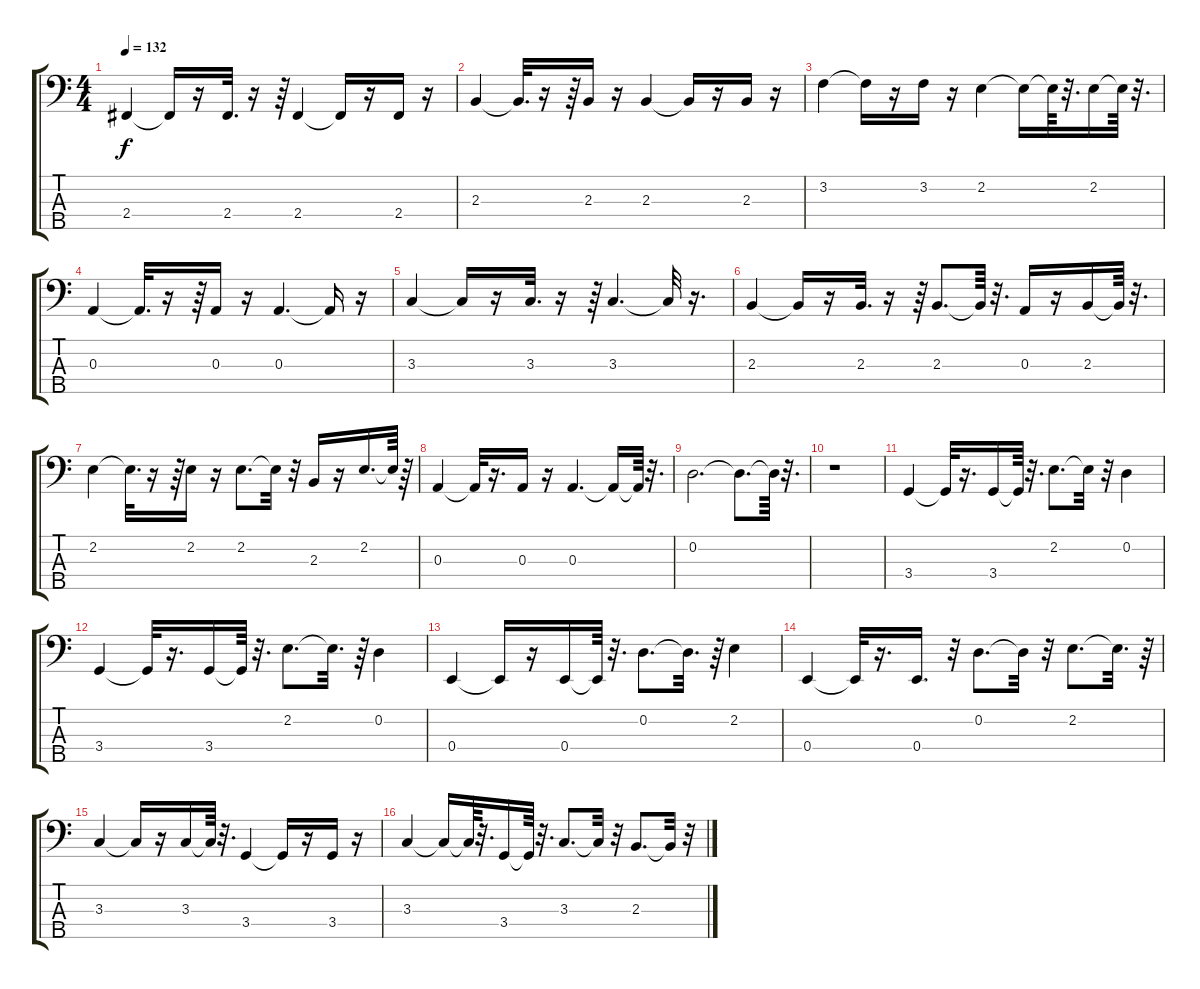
\track "" {instrument electricbassfinger}
\staff {score tabs}
\tuning (G2 D2 A1 E1 B0) {hide}
\ts (4 4)
\tempo 132
\clef f4
\ks c
2.4.4{dy f} 2.4{t}.16 r.16 2.4.32{d} r.16 r.64 2.4.4 2.4{t}.16 r.16 2.4.16 r.16 |
2.3.4 2.3{t}.32{d} r.16 r.64 2.3.16 r.16 2.3.4 2.3{t}.16 r.16 2.3.16 r.16 |
3.2.4 3.2{t}.16 r.16 3.2.16 r.16 2.2.4 2.2{t}.16 2.2{t}.64 r.32{d} 2.2.16 2.2{t}.64 r.32{d} |
0.3.4 0.3{t}.32{d} r.16 r.64 0.3.16 r.16 0.3.4{d} 0.3{t}.16 r.16 |
3.3.4 3.3{t}.16 r.16 3.3.32{d} r.16 r.64 3.3.4{d} 3.3{t}.32 r.16{d} |
2.3.4 2.3{t}.16 r.16 2.3.32{d} r.16 r.64 2.3.8{d} 2.3{t}.64 r.32{d} 0.3.16 r.16 2.3.16 2.3{t}.64 r.32{d} |
2.2.4 2.2{t}.32{d} r.16 r.64 2.2.16 r.16 2.2.8{d} 2.2{t}.32 r.32 2.3.16 r.16 2.2.16{d} 2.2{t}.64 r.64 |
0.3.4 0.3{t}.32 r.16{d} 0.3.16 r.16 0.3.4{d} 0.3{t}.16 0.3{t}.64 r.32{d} |
0.2.2{d} 0.2{t}.8{d} 0.2{t}.64 r.32{d} |
r.1 |
3.4.4 3.4{t}.32 r.16{d} 3.4.16 3.4{t}.64 r.32{d} 2.2.8{d} 2.2{t}.32 r.32 0.2.4 |
3.4.4 3.4{t}.32 r.16{d} 3.4.16 3.4{t}.64 r.32{d} 2.2.8{d} 2.2{t}.32{d} r.64 0.2.4 |
0.4.4 0.4{t}.16 r.16 0.4.16 0.4{t}.64 r.32{d} 0.2.8{d} 0.2{t}.32{d} r.64 2.2.4 |
0.4.4 0.4{t}.32 r.16{d} 0.4.16{d} r.32 0.2.8{d} 0.2{t}.32 r.32 2.2.8{d} 2.2{t}.32{d} r.64 |
3.3.4 3.3{t}.16 r.16 3.3.16 3.3{t}.64 r.32{d} 3.4.4 3.4{t}.16 r.16 3.4.16 r.16 |
3.3.4 3.3{t}.16 3.3{t}.64 r.32{d} 3.4.16 3.4{t}.64 r.32{d} 3.3.8{d} 3.3{t}.32 r.32 2.3.8{d} 2.3{t}.32 r.32
